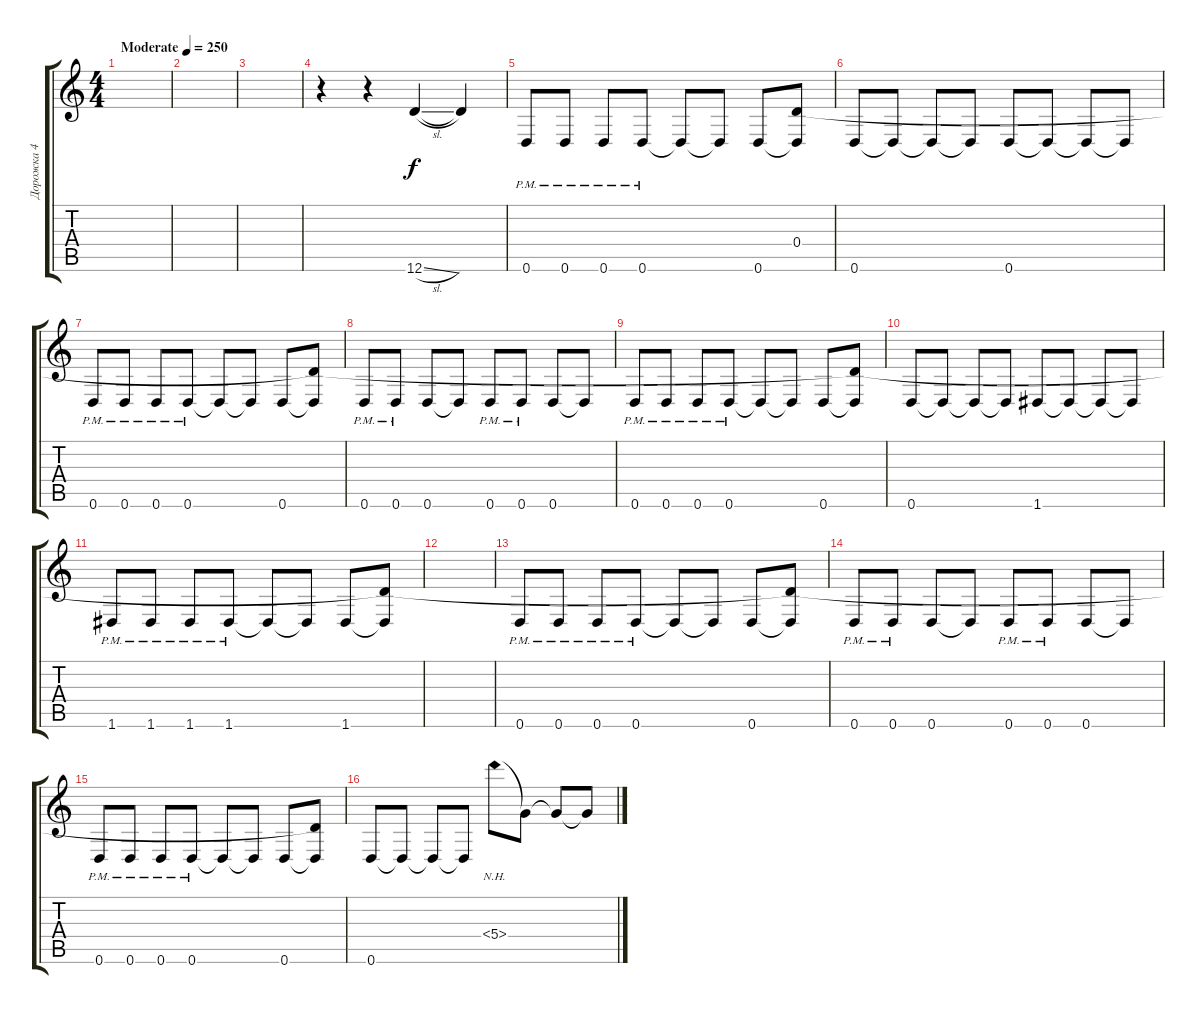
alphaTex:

\track ("Дорожка 4" "Дорожка 4") {instrument distortionguitar}
\staff {score tabs}
\tuning (E4 B3 G3 D3 A2 D2) {hide}
\ts (4 4)
\tempo (250 "Moderate")
\clef g2
\ks c
|
|
|
r.4 r.4 12.6{sl}.4 12.6{t}.4 |
0.6{pm}.8 0.6{pm}.8 0.6{pm}.8 0.6{pm}.8 0.6{t}.8 0.6{t}.8 0.6.8 (0.4 0.6{t}).8 |
0.6.8 0.6{t}.8 0.6{t}.8 0.6{t}.8 0.6.8 0.6{t}.8 0.6{t}.8 0.6{t}.8 |
0.6{pm}.8 0.6{pm}.8 0.6{pm}.8 0.6{pm}.8 0.6{t}.8 0.6{t}.8 0.6.8 (0.4{t} 0.6{t}).8 |
0.6{pm}.8 0.6{pm}.8 0.6.8 0.6{t}.8 0.6{pm}.8 0.6{pm}.8 0.6.8 0.6{t}.8 |
0.6{pm}.8 0.6{pm}.8 0.6{pm}.8 0.6{pm}.8 0.6{t}.8 0.6{t}.8 0.6.8 (0.4{t} 0.6{t}).8 |
0.6.8 0.6{t}.8 0.6{t}.8 0.6{t}.8 1.6.8 1.6{t}.8 1.6{t}.8 1.6{t}.8 |
1.6{pm}.8 1.6{pm}.8 1.6{pm}.8 1.6{pm}.8 1.6{t}.8 1.6{t}.8 1.6.8 (0.4{t} 1.6{t}).8 |
|
0.6{pm}.8 0.6{pm}.8 0.6{pm}.8 0.6{pm}.8 0.6{t}.8 0.6{t}.8 0.6.8 (0.4{t} 0.6{t}).8 |
0.6{pm}.8 0.6{pm}.8 0.6.8 0.6{t}.8 0.6{pm}.8 0.6{pm}.8 0.6.8 0.6{t}.8 |
0.6{pm}.8 0.6{pm}.8 0.6{pm}.8 0.6{pm}.8 0.6{t}.8 0.6{t}.8 0.6.8 (0.4{t} 0.6{t}).8 |
0.6.8 0.6{t}.8 0.6{t}.8 0.6{t}.8 5.4{nh}.8 5.4{t}.8 5.4{t}.8 5.4{t}.8
